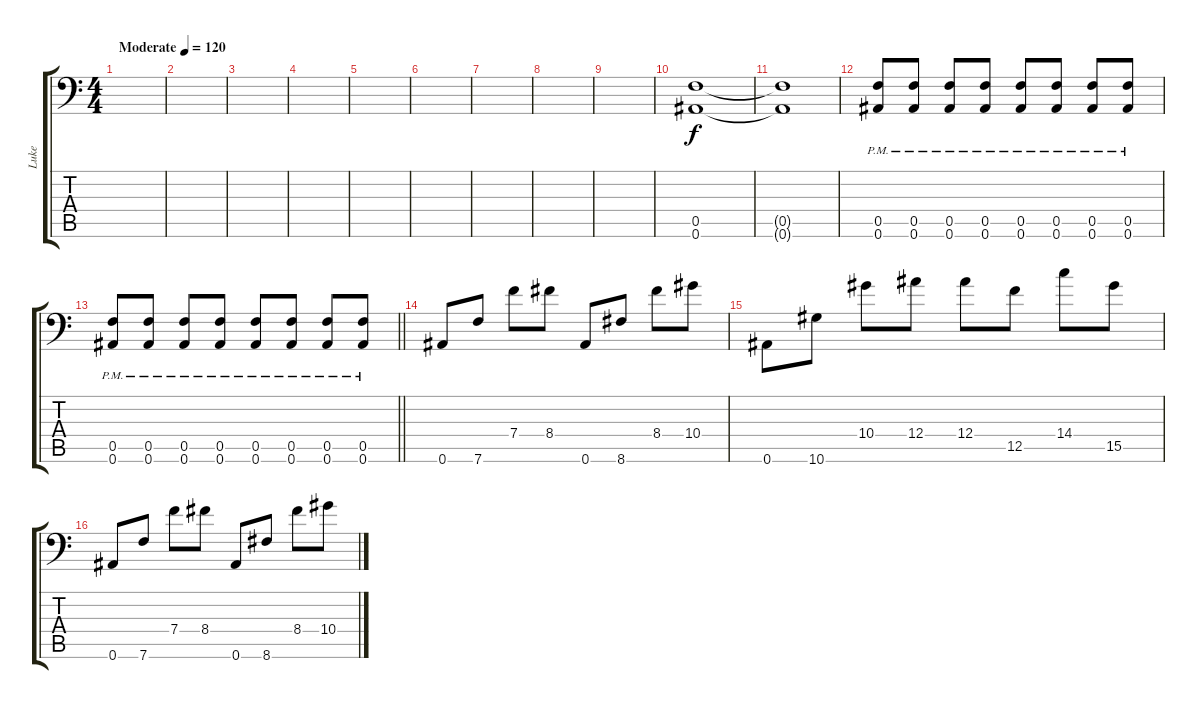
\track ("Luke" "Luke") {instrument distortionguitar}
\staff {score tabs}
\tuning (C4 G3 Eb3 Bb2 F2 Bb1) {hide}
\ts (4 4)
\tempo (120 "Moderate")
\clef f4
\ks c
|
|
|
|
|
|
|
|
|
(0.5 0.6).1 |
(0.5{t} 0.6{t}).1 |
(0.5{pm} 0.6{pm}).8 (0.5{pm} 0.6{pm}).8 (0.5{pm} 0.6{pm}).8 (0.5{pm} 0.6{pm}).8 (0.5{pm} 0.6{pm}).8 (0.5{pm} 0.6{pm}).8 (0.5{pm} 0.6{pm}).8 (0.5{pm} 0.6{pm}).8 |
\barLineRight lightlight
(0.5{pm} 0.6{pm}).8 (0.5{pm} 0.6{pm}).8 (0.5{pm} 0.6{pm}).8 (0.5{pm} 0.6{pm}).8 (0.5{pm} 0.6{pm}).8 (0.5{pm} 0.6{pm}).8 (0.5{pm} 0.6{pm}).8 (0.5{pm} 0.6{pm}).8 |
0.6.8 7.6.8 7.4.8 8.4.8 0.6.8 8.6.8 8.4.8 10.4.8 |
0.6.8 10.6.8 10.4.8 12.4.8 12.4.8 12.5.8 14.4.8 15.5.8 |
0.6.8 7.6.8 7.4.8 8.4.8 0.6.8 8.6.8 8.4.8 10.4.8
